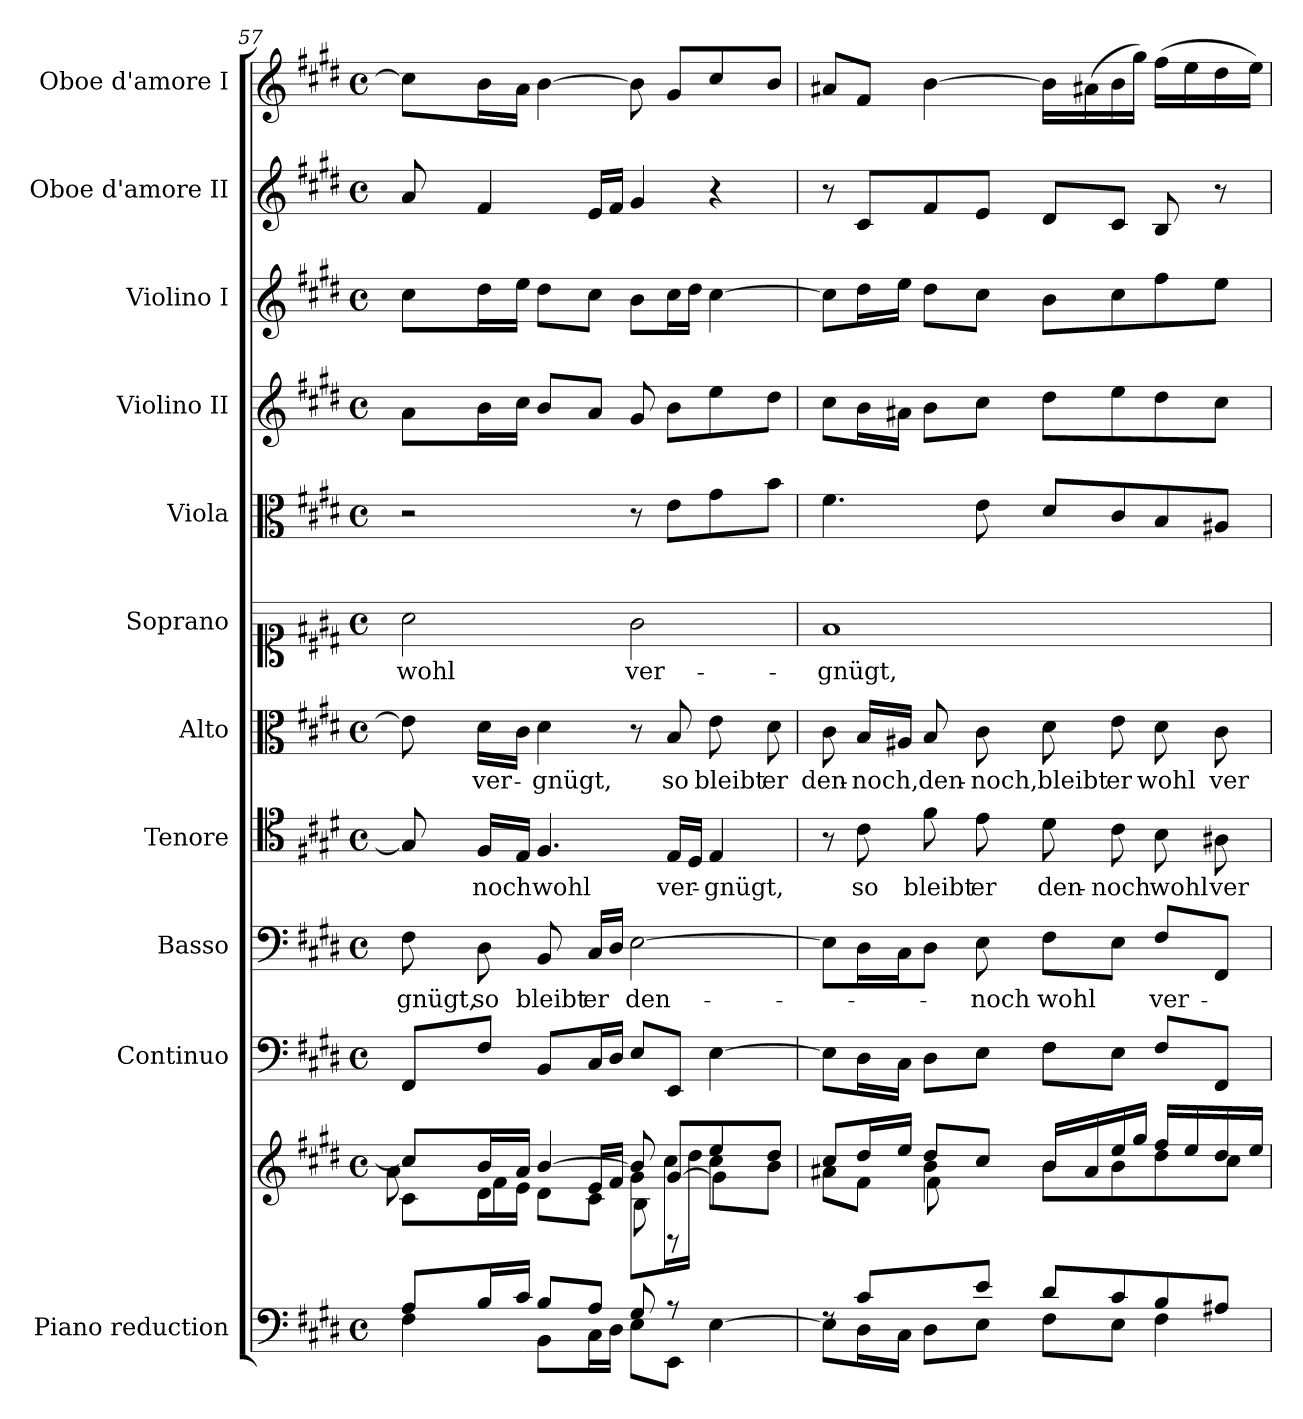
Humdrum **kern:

**kern	**kern	**kern	**kern	**text	**kern	**text	**kern	**text	**kern	**text	**kern	**kern	**kern	**kern	**kern
*part11	*part11	*part10	*part9	*part9	*part8	*part8	*part7	*part7	*part6	*part6	*part5	*part4	*part3	*part2	*part1
*staff12	*staff11	*staff10	*staff9	*staff9	*staff8	*staff8	*staff7	*staff7	*staff6	*staff6	*staff5	*staff4	*staff3	*staff2	*staff1
*I"Piano reduction	*	*I"Continuo	*I"Basso	*	*I"Tenore	*	*I"Alto	*	*I"Soprano	*	*I"Viola	*I"Violino II	*I"Violino I	*I"Oboe d'amore II	*I"Oboe d'amore I
*I'Pno	*	*	*	*	*	*	*	*	*	*	*I'Vla	*I'Vln	*I'Vln	*I'Ob	*I'Ob
*clefF4	*clefG2	*clefF4	*clefF4	*	*clefC4	*	*clefC3	*	*clefC1	*	*clefC3	*clefG2	*clefG2	*clefG2	*clefG2
*k[f#c#g#d#]	*k[f#c#g#d#]	*k[f#c#g#d#]	*k[f#c#g#d#]	*	*k[f#c#g#d#]	*	*k[f#c#g#d#]	*	*k[f#c#g#d#]	*	*k[f#c#g#d#]	*k[f#c#g#d#]	*k[f#c#g#d#]	*k[f#c#g#d#]	*k[f#c#g#d#]
*M4/4	*M4/4	*M4/4	*M4/4	*	*M4/4	*	*M4/4	*	*M4/4	*	*M4/4	*M4/4	*M4/4	*M4/4	*M4/4
*met(c)	*met(c)	*met(c)	*met(c)	*	*met(c)	*	*met(c)	*	*met(c)	*	*met(c)	*met(c)	*met(c)	*met(c)	*met(c)
=57	=57	=57	=57	=57	=57	=57	=57	=57	=57	=57	=57	=57	=57	=57	=57
*^	*^	*	*	*	*	*	*	*	*	*	*	*	*	*	*
*	*	*	*^	*	*	*	*	*	*	*	*	*	*	*	*	*	*
!	!	!	!	!	!	!	!LO:LY:b	!	!	!	!	!	!LO:LY:b	!	!	!	!	!
8A/L	4F#\	8cc#/L]	8c#\L	8a\	8FF#/L	8F#\	-gnügt,	8G#/]	.	8e\]	.	2a\	wohl	2r	8a\L	8cc#\L	8a/	8cc#\L]
!	!	!	!	!	!	!	!LO:LY:b	!	!LO:LY:b	!	!LO:LY:b	!	!	!	!	!	!	!
16B/L	.	16b/L	16d#\L	4f#\	8F#/J	8D#\	so	16F#/LL	-noch	16d#\LL	ver-	.	.	.	16b\L	16dd#\L	4f#/	16b\L
16c#/JJ	.	16a/JJ	16e\JJ	.	.	.	.	16E/JJ	.	16c#\JJ	.	.	.	.	16cc#\JJ	16ee\JJ	.	16a\JJ
!	!	!	!	!	!	!	!LO:LY:b	!	!LO:LY:b	!	!LO:LY:b	!	!	!	!	!	!	!
8B/L	8BB\L	[4b/	8d#\L	.	8BB/L	8BB/	bleibt	4.F#/	wohl	4d#\	-gnügt,	.	.	.	8b/L	8dd#\L	.	[4b\
!	!	!	!	!	!	!	!LO:LY:b	!	!	!	!	!	!	!	!	!	!	!
8A/J	16C#\L	.	8c#\J	16e/LL	16C#/L	16C#/LL	er	.	.	.	.	.	.	.	8a/J	8cc#\J	16e/LL	.
.	16D#\JJ	.	.	16f#/JJ	16D#/JJ	16D#/JJ	.	.	.	.	.	.	.	.	.	.	16f#/JJ	.
!	!	!	!	!	!	!	!LO:LY:b	!	!	!	!	!	!LO:LY:b	!	!	!	!	!
8G#/	8E\L	8b/]	8g#\L	8B\	8E/L	[2E\	den-	.	.	8r	.	2g#\	ver-	8r	8g#/	8b\L	4g#/	8b\]
!	!	!	!	!	!	!	!	!	!LO:LY:b	!	!LO:LY:b	!	!	!	!	!	!	!
8r	8EE\J	[8g#/L	16cc#\L	8rBB	8EE/J	.	.	16E/LL	ver-	8B/	so	.	.	8e\L	8b\L	16cc#\L	.	8g#/L
.	.	.	16dd#\JJ	.	.	.	.	16D#/JJ	.	.	.	.	.	.	.	16dd#\JJ	.	.
!	!	!	!	!	!	!	!	!	!LO:LY:b	!	!LO:LY:b	!	!	!	!	!	!	!
4ryy	[4E\	8ee/	8cc#\L	4g#\]	[4E\	.	.	4E/	-gnügt,	8e\	bleibt	.	.	8g#\	8ee\	[4cc#\	4r	8cc#/
!	!	!	!	!	!	!	!	!	!	!	!LO:LY:b	!	!	!	!	!	!	!
.	.	8dd#/J	8b\J	.	.	.	.	.	.	8d#\	er	.	.	8b\J	8dd#\J	.	.	8b/J
=58	=58	=58	=58	=58	=58	=58	=58	=58	=58	=58	=58	=58	=58	=58	=58	=58	=58	=58
!	!	!	!	!	!	!	!	!	!	!	!LO:LY:b	!	!LO:LY:b	!	!	!	!	!
8rF	8E\L]	8cc#/L	8a#X\L	4ryy	8E\L]	8E\L]	.	8r	.	8c#\	den-	1f#	-gnügt,	4.f#\	8cc#\L	8cc#\L]	8r	8a#X/L
!	!	!	!	!	!	!	!	!	!LO:LY:b	!	!LO:LY:b	!	!	!	!	!	!	!
8c#/L	16D#\L	16dd#/L	8f#\J	.	16D#\L	16D#\L	.	8c#\	so	16B/LL	-noch,	.	.	.	16b\L	16dd#\L	8c#/L	8f#/J
.	16C#\JJ	16ee/JJ	.	.	16C#\JJ	16C#\J	.	.	.	16A#X/JJ	.	.	.	.	16a#X\JJ	16ee\JJ	.	.
!	!	!	!	!	!	!	!	!	!LO:LY:b	!	!LO:LY:b	!	!	!	!	!	!	!
8ryy	8D#\L	8dd#/L	4b\	8f#\	8D#\L	8D#\J	.	8f#\	bleibt	8B/	den-	.	.	.	8b\L	8dd#\L	8f#/	[4b\
!	!	!	!	!	!	!	!LO:LY:b	!	!LO:LY:b	!	!LO:LY:b	!	!	!	!	!	!	!
8e/J	8E\J	8cc#/J	.	2ryy	8E\J	8E\	-noch	8e\	er	8c#\	-noch,	.	.	8e\	8cc#\J	8cc#\J	8e/J	.
!	!	!	!	!	!	!	!LO:LY:b	!	!LO:LY:b	!	!LO:LY:b	!	!	!	!	!	!	!
8d#/L	8F#\L	16b/LL	8b\L	.	8F#\L	8F#\L	wohl	8d#\	den-	8d#\	bleibt	.	.	8d#/L	8dd#\L	8b\L	8d#/L	16b\LL]
.	.	16a#/	.	.	.	.	.	.	.	.	.	.	.	.	.	.	.	(>16a#X\
!	!	!	!	!	!	!	!	!	!LO:LY:b	!	!LO:LY:b	!	!	!	!	!	!	!
8c#/	8E\J	16ee/	8b\	.	8E\J	8E\J	.	8c#\	-noch	8e\	er	.	.	8c#/	8ee\	8cc#\	8c#/J	16b\
.	.	16gg#/JJ	.	.	.	.	.	.	.	.	.	.	.	.	.	.	.	16gg#\JJ)
!	!	!	!	!	!	!	!LO:LY:b	!	!LO:LY:b	!	!LO:LY:b	!	!	!	!	!	!	!
8B/	4F#\	16ff#/LL	8dd#\	.	8F#/L	8F#/L	ver-	8B\	wohl	8d#\	wohl	.	.	8B/	8dd#\	8ff#\	8B/	(>16ff#\LL
.	.	16ee/	.	.	.	.	.	.	.	.	.	.	.	.	.	.	.	16ee\
!	!	!	!	!	!	!	!	!	!LO:LY:b	!	!LO:LY:b	!	!	!	!	!	!	!
8A#X/J	.	16dd#/	8cc#\J	8ryy	8FF#/J	8FF#/J	.	8A#X\	ver-	8c#\	ver-	.	.	8A#X/J	8cc#\J	8ee\J	8r	16dd#\
.	.	16ee/JJ	.	.	.	.	.	.	.	.	.	.	.	.	.	.	.	16ee\JJ)
*v	*v	*	*	*	*	*	*	*	*	*	*	*	*	*	*	*	*	*
*	*v	*v	*v	*	*	*	*	*	*	*	*	*	*	*	*	*	*
=	=	=	=	=	=	=	=	=	=	=	=	=	=	=	=
*-	*-	*-	*-	*-	*-	*-	*-	*-	*-	*-	*-	*-	*-	*-	*-
